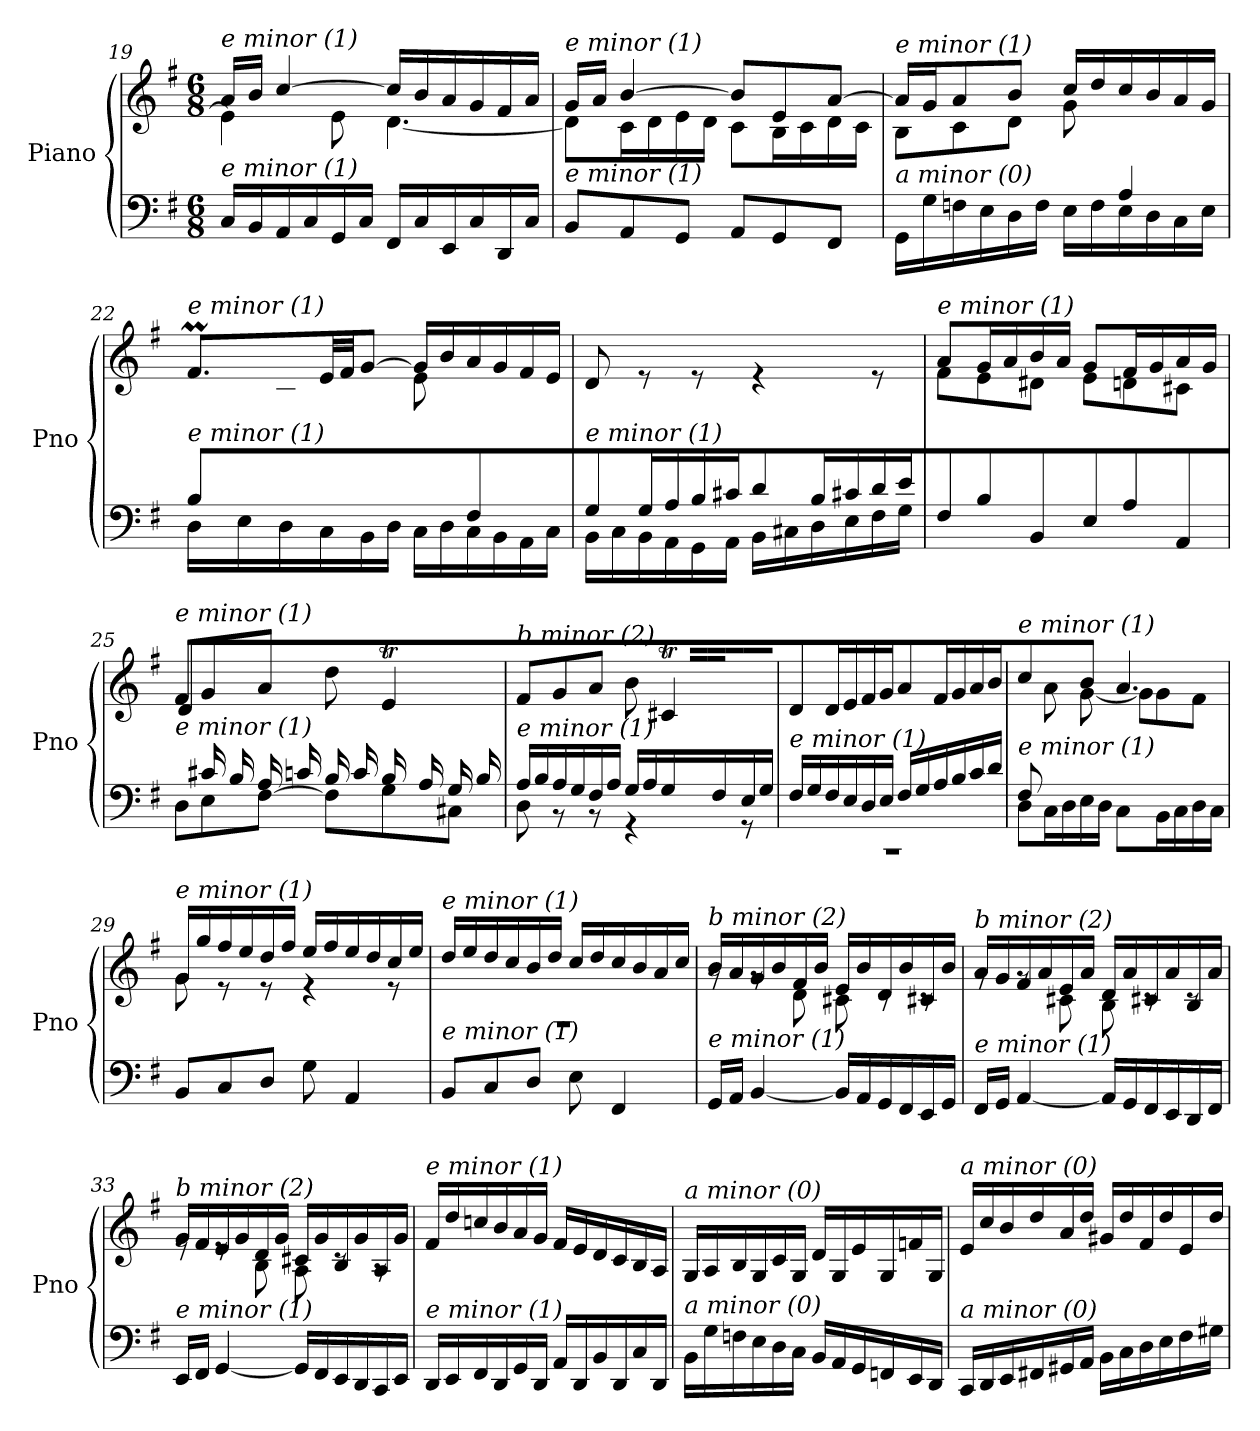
**kern	**kern
*part1	*part1
*staff2	*staff1
*I"Piano	*
*I'Pno	*
*clefF4	*clefG2
*k[f#]	*k[f#]
*M6/8	*M6/8
=19	=19
*	*^
!	!LO:TX:i:t=e minor (1)	!
!LO:TX:i:t=e minor (1)	!	!
16C/LL	16a/LL	4e\]
16BB/	16b/JJ	.
16AA/	[4cc/	.
16C/	.	.
16GG/	.	8e\
16C/JJ	.	.
16FF#/LL	16cc/LL]	[4.d\
16C/	16b/	.
16EE/	16a/	.
16C/	16g/	.
16DD/	16f#/	.
16C/JJ	16a/JJ	.
=20	=20	=20
!	!LO:TX:i:t=e minor (1)	!
!LO:TX:i:t=e minor (1)	!	!
8BB/L	16g/LL	8d\L]
.	16a/JJ	.
8AA/	[4b/	16c\L
.	.	16d\
8GG/J	.	16e\
.	.	16d\JJ
8AA/L	8b/L]	8c\L
8GG/	8e/	16B\L
.	.	16c\
8FF#/J	[8a/J	16d\
.	.	16c\JJ
=21	=21	=21
*^	*	*
!	!	!LO:TX:i:t=e minor (1)	!
!LO:TX:i:t=a minor (0)	!	!	!
2ryy	16GG\LL	16a/LL]	8B\L
.	16G\	16g/J	.
.	16Fn\	8a/	8c\
.	16E\	.	.
.	16D\	8b/J	8d\J
.	16F\JJ	.	.
.	16E\LL	16cc/LL	8g\
.	16F\	16dd/	.
4A/	16E\	16cc/	4ryy
.	16D\	16b/	.
.	16C\	16a/	.
.	16E\JJ	16g/JJ	.
!!LO:PB:g=z
=22	=22	=22	=22
*	*^	*	*^
!	!	!	!LO:TX:i:t=e minor (1)	!	!
!LO:TX:i:t=e minor (1)	!	!	!	!	!
8B/L	8.ryy	16D\LL	8.f#m/L	8ryy	32g!yy
.	.	.	.	.	32f#!yy
.	.	16E\	.	.	32g!yy
.	.	.	.	.	32f#!yy
4.ryy	.	16D\	.	8c\	32g!yy
.	.	.	.	.	32f#!yy
.	2ryy	16C\	32e/LL	.	2ryy
.	.	.	32f#/JJ	.	.
.	.	16BB\	[8g/J	8d\J	.
.	.	16D\JJ	.	.	.
.	.	16C\LL	16g/LL]	8e\	.
.	.	16D\	16b/	.	.
4F#/	.	16C\	16a/	4ryy	.
.	.	16BB\	16g/	.	.
.	.	16AA\	16f#/	.	.
.	16ryy	16C\JJ	16e/JJ	.	16ryy
=23	=23	=23	=23	=23	=23
!	!	!	!LO:TX:i:t=e minor (1)	!	!
!LO:TX:i:t=e minor (1)	!	!	!	!	!
*	*v	*v	*	*	*
*	*	*v	*v	*v
8G/L	16BB\LL	8d/
.	16C\	.
16G/L	16BB\	8re
16A/	16AA\	.
16B/	16GG\	8re
16c#X/JJ	16AA\JJ	.
8d/L	16BB\LL	4re
.	16C#X\	.
16B/L	16D\	.
16c#X/	16E\	.
16d/	16F#\	8re
16e/JJ	16G\JJ	.
=24	=24	=24
*	*	*^
!	!	!LO:TX:i:t=e minor (1)	!
!LO:TX:i:t=e minor (1)	!	!	!
*v	*v	*	*
8F#\L	8a/L	8f#\L
8B\	16g/L	8e\
.	16a/	.
8BB\J	16b/	8d#X\J
.	16a/JJ	.
8E\L	8g/L	8e\L
8A\	16f#/L	8dn\
.	16g/	.
8AA\J	16a/	8c#X\J
.	16g/JJ	.
=25	=25	=25
*^	*	*^
*	*^	*	*	*
!	!	!	!LO:TX:i:t=e minor (1)	!	!
!LO:TX:i:t=e minor (1)	!	!	!	!	!
2ryy	8ryy	8D\L	8f#/L	2ryy	8d\L
.	16c#X/L	8E\	8g/	.	2ryy
.	16B/	.	.	.	.
.	16A/	[8F#\J	8a/J	.	.
.	16cn/JJ	.	.	.	.
.	16B/LL	8F#\L]	8dd\	.	.
.	16c/	.	.	.	.
4ryy	16B/	8G\	4eT/	32f#!yy	.
.	.	.	.	32e!yy	.
.	16A/	.	.	32f#!yy	.
.	.	.	.	[16.e!yy	.
.	16G/	8C#X\J	.	.	8ryy
.	16B/JJ	.	.	16e!yy]	.
*	*	*	*	*v	*v
!!LO:LB:g=z
=26	=26	=26	=26	=26
!	!	!	!LO:TX:i:t=b minor (2)	!
!LO:TX:i:t=e minor (1)	!	!	!	!
2ryy	16A/LL	8D\	8f#/L	2ryy
.	16B/	.	.	.
.	16A/	8r	8g/	.
.	16G/	.	.	.
.	16F#/	8r	8a/J	.
.	16A/JJ	.	.	.
.	16G/LL	4r	8b\	.
.	16A/	.	.	.
4ryy	16G/	.	4c#Xt/	32d!yy
.	.	.	.	32c#!yy
.	16F#/	.	.	32d!yy
.	.	.	.	[16.c#!yy
.	16E/	8r	.	.
.	16G/JJ	.	.	16c#!yy]
*	*v	*v	*	*
=27	=27	=27	=27
!	!	!LO:TX:i:t=b minor (2)	!
!LO:TX:i:t=e minor (1)	!	!	!
*	*	*v	*v
2.rCC	16F#/LL	8d/L
.	16G/	.
.	16F#/	16d/L
.	16E/	16e/
.	16D/	16f#/
.	16E/JJ	16g/JJ
.	16F#/LL	8a/L
.	16G/	.
.	16A/	16f#/L
.	16B/	16g/
.	16c/	16a/
.	16d/JJ	16b/JJ
=28	=28	=28
*	*	*^
!	!	!LO:TX:i:t=e minor (1)	!
!LO:TX:i:t=e minor (1)	!	!	!
8F#/L	8D\L	4cc/	8ryy
2ryy	16C\L	.	8a\
.	16D\	.	.
.	16E\	8b/	[8g\J
.	16D\JJ	.	.
.	8C\L	4.a/	8g\L]
.	16BB\L	.	8g\
.	16C\	.	.
8ryy	16D\	.	8f#\J
.	16C\JJ	.	.
=29	=29	=29	=29
!	!	!LO:TX:i:t=e minor (1)	!
!LO:TX:i:t=e minor (1)	!	!	!
*v	*v	*	*
8BB/L	16g/LL	8g\
.	16gg/	.
8C/	16ff#/	8r
.	16ee/	.
8D/J	16dd/	8r
.	16ff#/JJ	.
8G\	16ee/LL	4r
.	16ff#/	.
4AA/	16ee/	.
.	16dd/	.
.	16cc/	8r
.	16ee/JJ	.
!!LO:LB:g=z	!!
=30	=30	=30
!	!LO:TX:i:t=e minor (1)	!
!LO:TX:i:t=e minor (1)	!	!
8BB/L	2.rF	16dd/LL
.	.	16ee/
8C/	.	16dd/
.	.	16cc/
8D/J	.	16b/
.	.	16dd/JJ
8E\	.	16cc/LL
.	.	16dd/
4FF#/	.	16cc/
.	.	16b/
.	.	16a/
.	.	16cc/JJ
=31	=31	=31
!	!LO:TX:i:t=b minor (2)	!
!LO:TX:i:t=e minor (1)	!	!
16GG/LL	16b/LL	8rg
16AA/JJ	16a/	.
[4BB/	16g/	8rg
.	16b/	.
.	16f#/	8d\
.	16b/JJ	.
16BB/LL]	16e/LL	8c#X\
16AA/	16b/	.
16GG/	16d/	8rc
16FF#/	16b/	.
16EE/	16c#X/	8rc
16GG/JJ	16b/JJ	.
=32	=32	=32
!	!LO:TX:i:t=b minor (2)	!
!LO:TX:i:t=e minor (1)	!	!
16FF#/LL	16a/LL	8rg
16GG/JJ	16g/	.
[4AA/	16f#/	8rg
.	16a/	.
.	16e/	8c#X\
.	16a/JJ	.
16AA/LL]	16d/LL	8B\
16GG/	16a/	.
16FF#/	16c#X/	8rc
16EE/	16a/	.
16DD/	16B/	8rc
16FF#/JJ	16a/JJ	.
=33	=33	=33
!	!LO:TX:i:t=b minor (2)	!
!LO:TX:i:t=e minor (1)	!	!
16EE/LL	16g/LL	8re
16FF#/JJ	16f#/	.
[4GG/	16e/	8re
.	16g/	.
.	16d/	8B\
.	16g/JJ	.
16GG/LL]	16c#X/LL	8A\
16FF#/	16g/	.
16EE/	16B/	8rc
16DD/	16g/	.
16CC/	16A/	8rA
16EE/JJ	16g/JJ	.
*	*v	*v
!!LO:LB:g=z
=34	=34
!	!LO:TX:i:t=e minor (1)
!LO:TX:i:t=e minor (1)	!
16DD/LL	16f#/LL
16EE/	16dd/
16FF#/	16ccn/
16DD/	16b/
16GG/	16a/
16DD/JJ	16g/JJ
16AA/LL	16f#/LL
16DD/	16e/
16BB/	16d/
16DD/	16c/
16C/	16B/
16DD/JJ	16A/JJ
=35	=35
!	!LO:TX:i:t=a minor (0)
!LO:TX:i:t=a minor (0)	!
16BB\LL	16G/LL
16G\	16A/
16Fn\	16B/
16E\	16G/
16D\	16c/
16C\JJ	16G/JJ
16BB/LL	16d/LL
16AA/	16G/
16GG/	16e/
16FFn/	16G/
16EE/	16fn/
16DD/JJ	16G/JJ
=36	=36
!	!LO:TX:i:t=a minor (0)
!LO:TX:i:t=a minor (0)	!
16CC/LL	16e/LL
16DD/	16cc/
16EE/	16b/
16FF#X/	16dd/
16GG#X/	16a/
16AA/JJ	16dd/JJ
16BB\LL	16g#X/LL
16C\	16dd/
16D\	16f#/
16E\	16dd/
16F#\	16e/
16G#X\JJ	16dd/JJ
=	=
*-	*-
